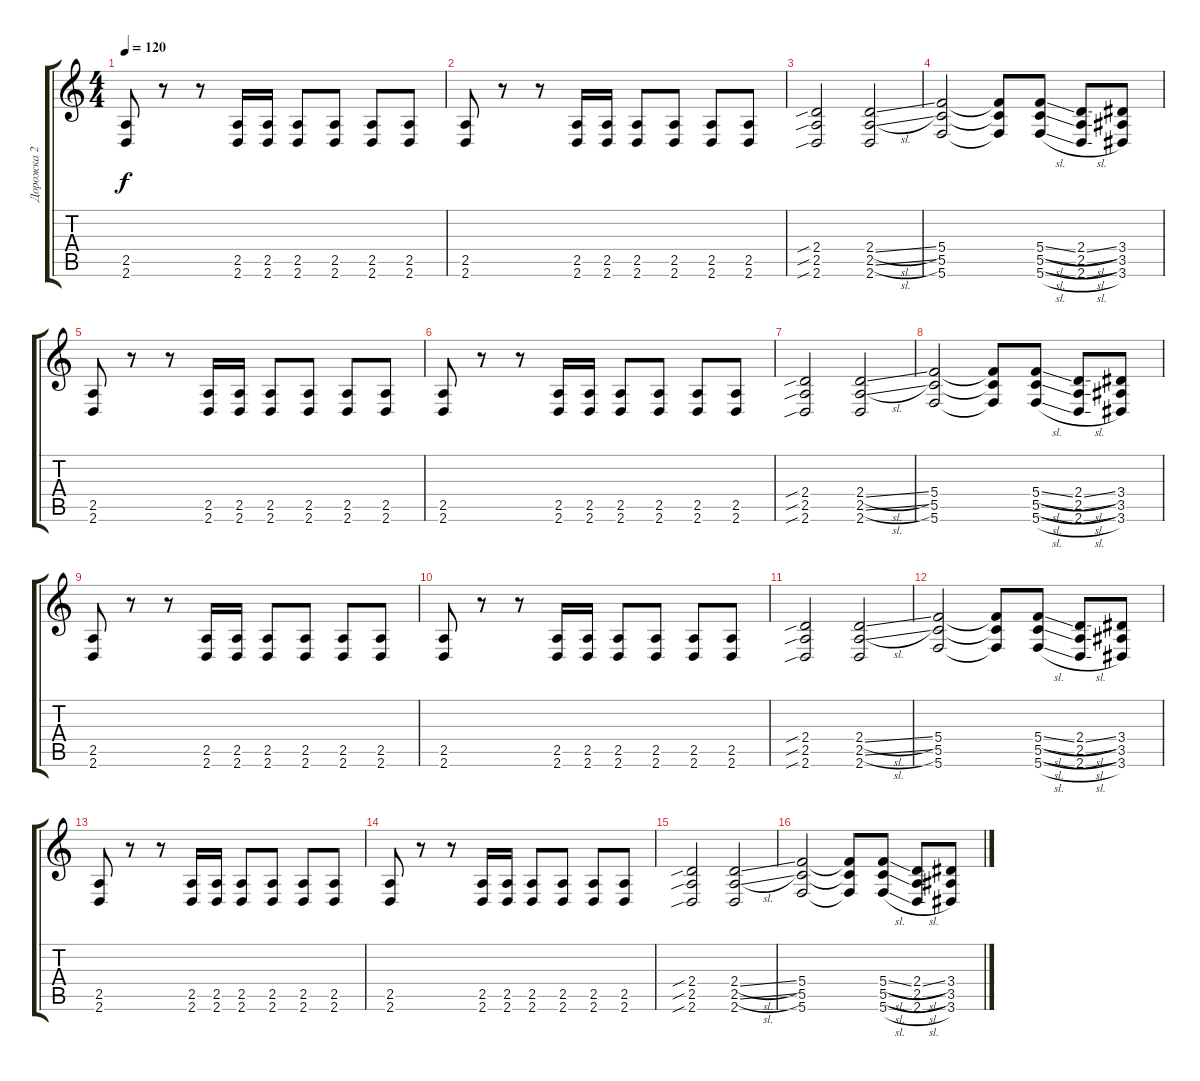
\track ("Дорожка 2" "Дорожка 2") {instrument distortionguitar}
\staff {score tabs}
\tuning (D4 A3 F3 C3 G2 C2) {hide}
\ts (4 4)
\tempo 120
\clef g2
\ks c
(2.5 2.6).8{dy f} r.8 r.8 (2.5 2.6).16 (2.5 2.6).16 (2.5 2.6).8 (2.5 2.6).8 (2.5 2.6).8 (2.5 2.6).8 |
(2.5 2.6).8 r.8 r.8 (2.5 2.6).16 (2.5 2.6).16 (2.5 2.6).8 (2.5 2.6).8 (2.5 2.6).8 (2.5 2.6).8 |
(2.4{sib} 2.5{sib} 2.6{sib}).2 (2.4{sl} 2.5{sl} 2.6).2 |
(5.4 5.5 5.6).2 (5.4{t} 5.5{t} 5.6{t}).8 (5.4{sl} 5.5{sl} 5.6{sl}).8 (2.4{sl} 2.5{sl} 2.6{sl}).8 (3.4 3.5 3.6).8 |
(2.5 2.6).8 r.8 r.8 (2.5 2.6).16 (2.5 2.6).16 (2.5 2.6).8 (2.5 2.6).8 (2.5 2.6).8 (2.5 2.6).8 |
(2.5 2.6).8 r.8 r.8 (2.5 2.6).16 (2.5 2.6).16 (2.5 2.6).8 (2.5 2.6).8 (2.5 2.6).8 (2.5 2.6).8 |
(2.4{sib} 2.5{sib} 2.6{sib}).2 (2.4{sl} 2.5{sl} 2.6).2 |
(5.4 5.5 5.6).2 (5.4{t} 5.5{t} 5.6{t}).8 (5.4{sl} 5.5{sl} 5.6{sl}).8 (2.4{sl} 2.5{sl} 2.6{sl}).8 (3.4 3.5 3.6).8 |
(2.5 2.6).8 r.8 r.8 (2.5 2.6).16 (2.5 2.6).16 (2.5 2.6).8 (2.5 2.6).8 (2.5 2.6).8 (2.5 2.6).8 |
(2.5 2.6).8 r.8 r.8 (2.5 2.6).16 (2.5 2.6).16 (2.5 2.6).8 (2.5 2.6).8 (2.5 2.6).8 (2.5 2.6).8 |
(2.4{sib} 2.5{sib} 2.6{sib}).2 (2.4{sl} 2.5{sl} 2.6).2 |
(5.4 5.5 5.6).2 (5.4{t} 5.5{t} 5.6{t}).8 (5.4{sl} 5.5{sl} 5.6{sl}).8 (2.4{sl} 2.5{sl} 2.6{sl}).8 (3.4 3.5 3.6).8 |
(2.5 2.6).8 r.8 r.8 (2.5 2.6).16 (2.5 2.6).16 (2.5 2.6).8 (2.5 2.6).8 (2.5 2.6).8 (2.5 2.6).8 |
(2.5 2.6).8 r.8 r.8 (2.5 2.6).16 (2.5 2.6).16 (2.5 2.6).8 (2.5 2.6).8 (2.5 2.6).8 (2.5 2.6).8 |
(2.4{sib} 2.5{sib} 2.6{sib}).2 (2.4{sl} 2.5{sl} 2.6).2 |
(5.4 5.5 5.6).2 (5.4{t} 5.5{t} 5.6{t}).8 (5.4{sl} 5.5{sl} 5.6{sl}).8 (2.4{sl} 2.5{sl} 2.6{sl}).8 (3.4 3.5 3.6).8
